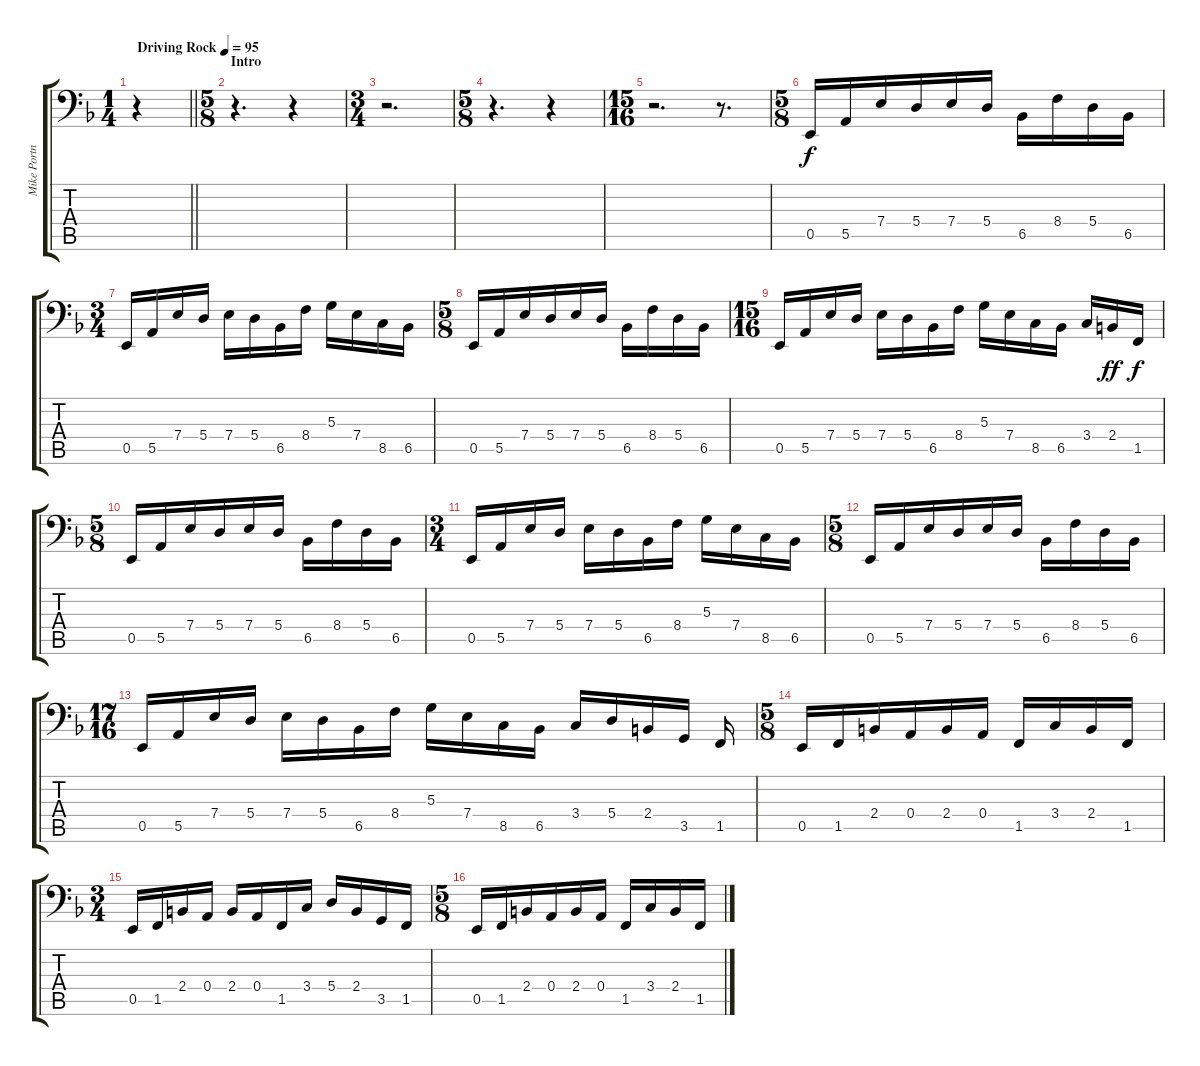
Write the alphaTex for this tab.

\track ("Mike Portnoy" "Mike Portn") {instrument electricbassfinger}
\staff {score tabs}
\tuning (C3 G2 D2 A1 E1 B0) {hide}
\ts (1 4)
\tempo (95 "Driving Rock")
\clef f4
\barLineRight lightlight
\ks f
r.4{dy f instrument electricbassfinger} |
\ts (5 8)
\section ("" "Intro")
r.4{d} r.4 |
\ts (3 4)
r.2{d} |
\ts (5 8)
r.4{d} r.4 |
\ts (15 16)
r.2{d} r.8{d} |
\ts (5 8)
0.5.16 5.5.16 7.4.16 5.4.16 7.4.16 5.4.16 6.5.16 8.4.16 5.4.16 6.5.16 |
\ts (3 4)
0.5.16 5.5.16 7.4.16 5.4.16 7.4.16 5.4.16 6.5.16 8.4.16 5.3.16 7.4.16 8.5.16 6.5.16 |
\ts (5 8)
0.5.16 5.5.16 7.4.16 5.4.16 7.4.16 5.4.16 6.5.16 8.4.16 5.4.16 6.5.16 |
\ts (15 16)
0.5.16 5.5.16 7.4.16 5.4.16 7.4.16 5.4.16 6.5.16 8.4.16 5.3.16 7.4.16 8.5.16 6.5.16 3.4.16 2.4.16{dy ff} 1.5.16{dy f} |
\ts (5 8)
0.5.16 5.5.16 7.4.16 5.4.16 7.4.16 5.4.16 6.5.16 8.4.16 5.4.16 6.5.16 |
\ts (3 4)
0.5.16 5.5.16 7.4.16 5.4.16 7.4.16 5.4.16 6.5.16 8.4.16 5.3.16 7.4.16 8.5.16 6.5.16 |
\ts (5 8)
0.5.16 5.5.16 7.4.16 5.4.16 7.4.16 5.4.16 6.5.16 8.4.16 5.4.16 6.5.16 |
\ts (17 16)
0.5.16 5.5.16 7.4.16 5.4.16 7.4.16 5.4.16 6.5.16 8.4.16 5.3.16 7.4.16 8.5.16 6.5.16 3.4.16 5.4.16 2.4.16 3.5.16 1.5.16 |
\ts (5 8)
0.5.16 1.5.16 2.4.16 0.4.16 2.4.16 0.4.16 1.5.16 3.4.16 2.4.16 1.5.16 |
\ts (3 4)
0.5.16 1.5.16 2.4.16 0.4.16 2.4.16 0.4.16 1.5.16 3.4.16 5.4.16 2.4.16 3.5.16 1.5.16 |
\ts (5 8)
0.5.16 1.5.16 2.4.16 0.4.16 2.4.16 0.4.16 1.5.16 3.4.16 2.4.16 1.5.16
